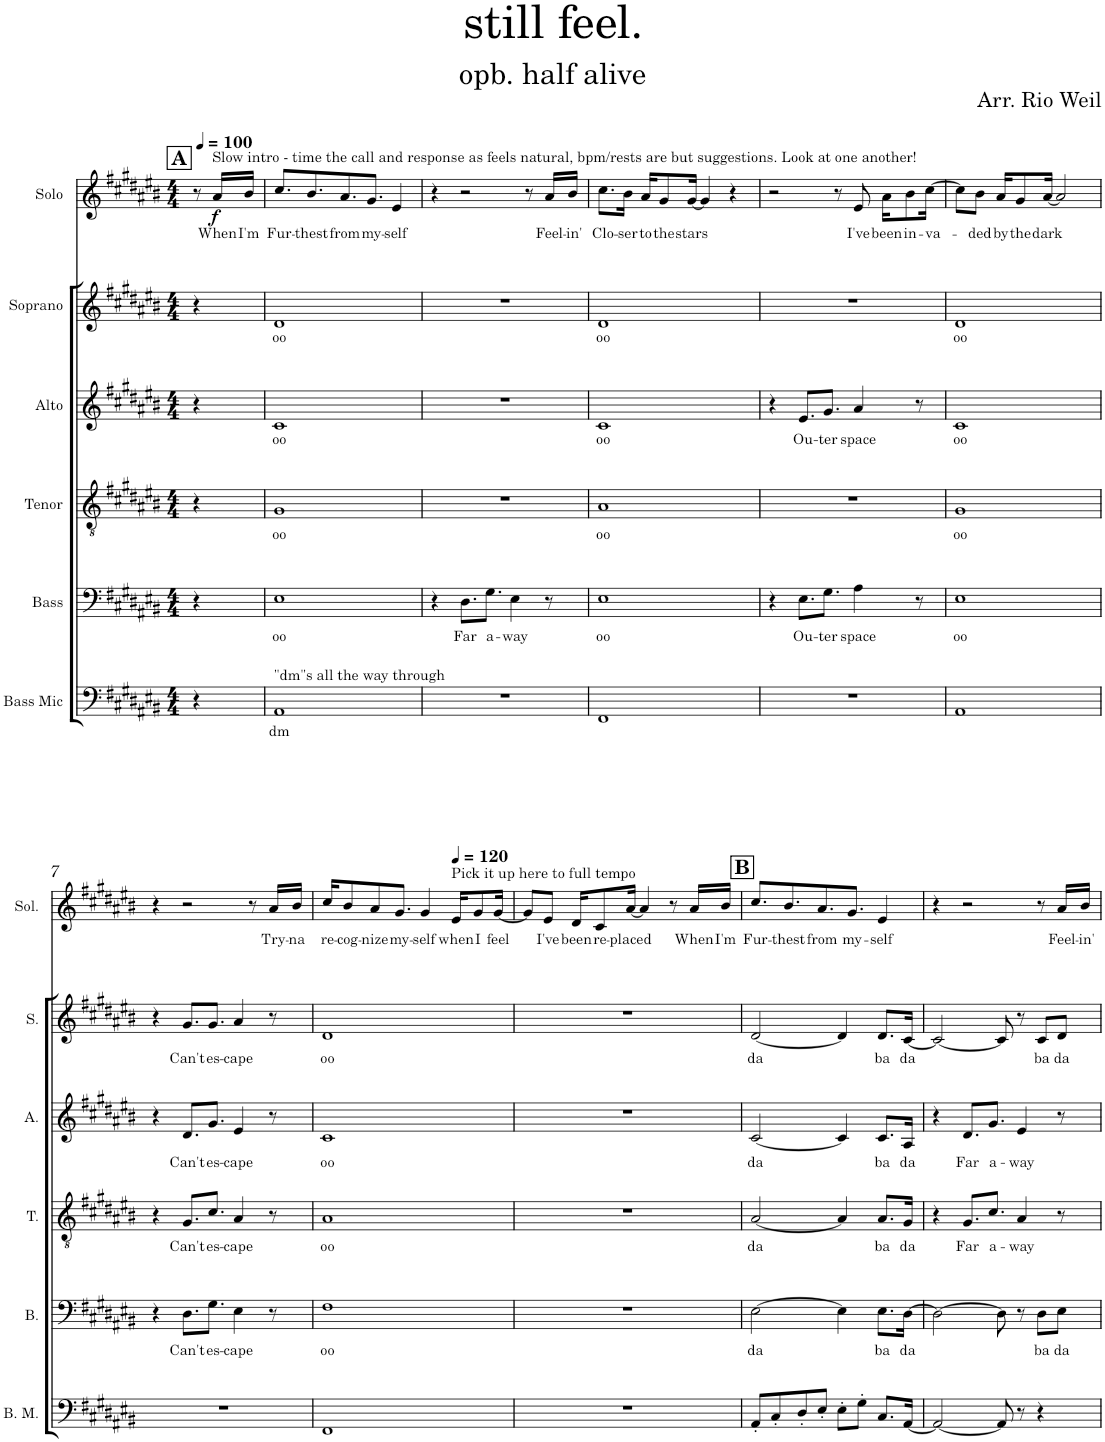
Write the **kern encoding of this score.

**kern	**text	**kern	**text	**kern	**text	**kern	**text	**kern	**text	**kern	**text	**dynam
*part6	*part6	*part5	*part5	*part4	*part4	*part3	*part3	*part2	*part2	*part1	*part1	*part1
*staff6	*staff6	*staff5	*staff5	*staff4	*staff4	*staff3	*staff3	*staff2	*staff2	*staff1	*staff1	*staff1
*I"Bass Mic	*	*I"Bass	*	*I"Tenor	*	*I"Alto	*	*I"Soprano	*	*I"Solo	*	*
*I'B. M.	*	*I'B.	*	*I'T.	*	*I'A.	*	*I'S.	*	*I'Sol.	*	*
*clefF4	*	*clefF4	*	*clefGv2	*	*clefG2	*	*clefG2	*	*clefG2	*	*
*	*	*	*	*	*	*	*	*	*	*Trd7c12	*	*
*k[f#c#g#d#a#e#b#]	*	*k[f#c#g#d#a#e#b#]	*	*k[f#c#g#d#a#e#b#]	*	*k[f#c#g#d#a#e#b#]	*	*k[f#c#g#d#a#e#b#]	*	*k[f#c#g#d#a#e#b#]	*	*
*M4/4	*	*M4/4	*	*M4/4	*	*M4/4	*	*M4/4	*	*M4/4	*	*
*MM100	*	*MM100	*	*MM100	*	*MM100	*	*MM100	*	*MM100	*	*
!!LO:REH:place=s1:a:B:cj:fs=14:t=A
=1	=1	=1	=1	=1	=1	=1	=1	=1	=1	=1	=1	=1
4r	.	4r	.	4r	.	4r	.	4r	.	8r	.	.
!	!	!	!	!	!	!	!	!	!	!LO:TX:a:t=Slow intro - time the call and response as feels natural, bpm/rests are but suggestions. Look at one another!	!	!
!	!	!	!	!	!	!	!	!	!	!	!LO:LY:b	!LO:DY:a
.	.	.	.	.	.	.	.	.	.	16a#/LL	When	f
!	!	!	!	!	!	!	!	!	!	!	!LO:LY:b	!
.	.	.	.	.	.	.	.	.	.	16b#/JJ	I'm	.
=2	=2	=2	=2	=2	=2	=2	=2	=2	=2	=2	=2	=2
!LO:TX:a:t="dm"s all the way through	!	!	!	!	!	!	!	!	!	!	!	!
!	!LO:LY:b	!	!LO:LY:b	!	!LO:LY:b	!	!LO:LY:b	!	!LO:LY:b	!	!LO:LY:b	!
1AA#	dm	1E#	oo	1G#	oo	1c#	oo	1d#	oo	8.cc#/L	Fur-	.
!	!	!	!	!	!	!	!	!	!	!	!LO:LY:b	!
.	.	.	.	.	.	.	.	.	.	8.b#/	-thest	.
!	!	!	!	!	!	!	!	!	!	!	!LO:LY:b	!
.	.	.	.	.	.	.	.	.	.	8.a#/	from	.
!	!	!	!	!	!	!	!	!	!	!	!LO:LY:b	!
.	.	.	.	.	.	.	.	.	.	8.g#/J	my-	.
!	!	!	!	!	!	!	!	!	!	!	!LO:LY:b	!
.	.	.	.	.	.	.	.	.	.	4e#/	-self	.
=3	=3	=3	=3	=3	=3	=3	=3	=3	=3	=3	=3	=3
1r	.	4r	.	1r	.	1r	.	1r	.	4r	.	.
!	!	!	!LO:LY:b	!	!	!	!	!	!	!	!	!
.	.	8.D#\L	Far	.	.	.	.	.	.	2r	.	.
!	!	!	!LO:LY:b	!	!	!	!	!	!	!	!	!
.	.	8.G#\J	a-	.	.	.	.	.	.	.	.	.
!	!	!	!LO:LY:b	!	!	!	!	!	!	!	!	!
.	.	4E#\	-way	.	.	.	.	.	.	.	.	.
.	.	.	.	.	.	.	.	.	.	8r	.	.
!	!	!	!	!	!	!	!	!	!	!	!LO:LY:b	!
.	.	8r	.	.	.	.	.	.	.	16a#/LL	Feel-	.
!	!	!	!	!	!	!	!	!	!	!	!LO:LY:b	!
.	.	.	.	.	.	.	.	.	.	16b#/JJ	-in'	.
=4	=4	=4	=4	=4	=4	=4	=4	=4	=4	=4	=4	=4
!	!	!	!LO:LY:b	!	!LO:LY:b	!	!LO:LY:b	!	!LO:LY:b	!	!LO:LY:b	!
1FF#	.	1E#	oo	1A#	oo	1c#	oo	1d#	oo	8.cc#\L	Clo-	.
!	!	!	!	!	!	!	!	!	!	!	!LO:LY:b	!
.	.	.	.	.	.	.	.	.	.	16b#\Jk	-ser	.
!	!	!	!	!	!	!	!	!	!	!	!LO:LY:b	!
.	.	.	.	.	.	.	.	.	.	16a#/KL	to	.
!	!	!	!	!	!	!	!	!	!	!	!LO:LY:b	!
.	.	.	.	.	.	.	.	.	.	8g#/	the	.
!	!	!	!	!	!	!	!	!	!	!	!LO:LY:b	!
.	.	.	.	.	.	.	.	.	.	[16g#/Jk	stars	.
.	.	.	.	.	.	.	.	.	.	4g#/]	.	.
.	.	.	.	.	.	.	.	.	.	4r	.	.
=5	=5	=5	=5	=5	=5	=5	=5	=5	=5	=5	=5	=5
1r	.	4r	.	1r	.	4r	.	1r	.	2r	.	.
!	!	!	!LO:LY:b	!	!	!	!LO:LY:b	!	!	!	!	!
.	.	8.E#\L	Ou-	.	.	8.e#/L	Ou-	.	.	.	.	.
!	!	!	!LO:LY:b	!	!	!	!LO:LY:b	!	!	!	!	!
.	.	8.G#\J	-ter	.	.	8.g#/J	-ter	.	.	.	.	.
.	.	.	.	.	.	.	.	.	.	8r	.	.
!	!	!	!LO:LY:b	!	!	!	!LO:LY:b	!	!	!	!LO:LY:b	!
.	.	4A#\	space	.	.	4a#/	space	.	.	8e#/	I've	.
!	!	!	!	!	!	!	!	!	!	!	!LO:LY:b	!
.	.	.	.	.	.	.	.	.	.	16a#\KL	been	.
!	!	!	!	!	!	!	!	!	!	!	!LO:LY:b	!
.	.	.	.	.	.	.	.	.	.	8b#\	in-	.
.	.	8r	.	.	.	8r	.	.	.	.	.	.
!	!	!	!	!	!	!	!	!	!	!	!LO:LY:b	!
.	.	.	.	.	.	.	.	.	.	[16cc#\Jk	-va-	.
=6	=6	=6	=6	=6	=6	=6	=6	=6	=6	=6	=6	=6
!	!	!	!LO:LY:b	!	!LO:LY:b	!	!LO:LY:b	!	!LO:LY:b	!	!	!
1AA#	.	1E#	oo	1G#	oo	1c#	oo	1d#	oo	8cc#\L]	.	.
!	!	!	!	!	!	!	!	!	!	!	!LO:LY:b	!
.	.	.	.	.	.	.	.	.	.	8b#\J	-ded	.
!	!	!	!	!	!	!	!	!	!	!	!LO:LY:b	!
.	.	.	.	.	.	.	.	.	.	16a#/KL	by	.
!	!	!	!	!	!	!	!	!	!	!	!LO:LY:b	!
.	.	.	.	.	.	.	.	.	.	8g#/	the	.
!	!	!	!	!	!	!	!	!	!	!	!LO:LY:b	!
.	.	.	.	.	.	.	.	.	.	[16a#/Jk	dark	.
.	.	.	.	.	.	.	.	.	.	2a#/]	.	.
!!LO:LB:g=z
=7	=7	=7	=7	=7	=7	=7	=7	=7	=7	=7	=7	=7
1r	.	4r	.	4r	.	4r	.	4r	.	4r	.	.
!	!	!	!LO:LY:b	!	!LO:LY:b	!	!LO:LY:b	!	!LO:LY:b	!	!	!
.	.	8.D#\L	Can't	8.G#/L	Can't	8.d#/L	Can't	8.g#/L	Can't	2r	.	.
!	!	!	!LO:LY:b	!	!LO:LY:b	!	!LO:LY:b	!	!LO:LY:b	!	!	!
.	.	8.G#\J	es-	8.c#/J	es-	8.g#/J	es-	8.g#/J	es-	.	.	.
!	!	!	!LO:LY:b	!	!LO:LY:b	!	!LO:LY:b	!	!LO:LY:b	!	!	!
.	.	4E#\	-cape	4A#/	-cape	4e#/	-cape	4a#/	-cape	.	.	.
.	.	.	.	.	.	.	.	.	.	8r	.	.
!	!	!	!	!	!	!	!	!	!	!	!LO:LY:b	!
.	.	8r	.	8r	.	8r	.	8r	.	16a#/LL	Try-	.
!	!	!	!	!	!	!	!	!	!	!	!LO:LY:b	!
.	.	.	.	.	.	.	.	.	.	16b#/JJ	-na	.
=8	=8	=8	=8	=8	=8	=8	=8	=8	=8	=8	=8	=8
!	!	!	!LO:LY:b	!	!LO:LY:b	!	!LO:LY:b	!	!LO:LY:b	!	!LO:LY:b	!
1FF#	.	1F#	oo	1A#	oo	1c#	oo	1d#	oo	16cc#/KL	re-	.
!	!	!	!	!	!	!	!	!	!	!	!LO:LY:b	!
.	.	.	.	.	.	.	.	.	.	8b#/	-cog-	.
!	!	!	!	!	!	!	!	!	!	!	!LO:LY:b	!
.	.	.	.	.	.	.	.	.	.	8a#/	-nize	.
!	!	!	!	!	!	!	!	!	!	!	!LO:LY:b	!
.	.	.	.	.	.	.	.	.	.	8.g#/J	my-	.
!	!	!	!	!	!	!	!	!	!	!	!LO:LY:b	!
.	.	.	.	.	.	.	.	.	.	4g#/	-self	.
*	*	*	*	*	*	*	*	*	*	*MM120	*	*
!	!	!	!	!	!	!	!	!	!	!LO:TX:a:t=Pick it up here to full tempo	!	!
!	!	!	!	!	!	!	!	!	!	!	!LO:LY:b	!
.	.	.	.	.	.	.	.	.	.	16e#/KL	when	.
!	!	!	!	!	!	!	!	!	!	!	!LO:LY:b	!
.	.	.	.	.	.	.	.	.	.	8g#/	I	.
!	!	!	!	!	!	!	!	!	!	!	!LO:LY:b	!
.	.	.	.	.	.	.	.	.	.	[16g#/Jk	feel	.
=9	=9	=9	=9	=9	=9	=9	=9	=9	=9	=9	=9	=9
1r	.	1r	.	1r	.	1r	.	1r	.	8g#/L]	.	.
!	!	!	!	!	!	!	!	!	!	!	!LO:LY:b	!
.	.	.	.	.	.	.	.	.	.	8e#/J	I've	.
!	!	!	!	!	!	!	!	!	!	!	!LO:LY:b	!
.	.	.	.	.	.	.	.	.	.	16d#/KL	been	.
!	!	!	!	!	!	!	!	!	!	!	!LO:LY:b	!
.	.	.	.	.	.	.	.	.	.	8c#/	re-	.
!	!	!	!	!	!	!	!	!	!	!	!LO:LY:b	!
.	.	.	.	.	.	.	.	.	.	[16a#/Jk	-placed	.
.	.	.	.	.	.	.	.	.	.	4a#/]	.	.
.	.	.	.	.	.	.	.	.	.	8r	.	.
!	!	!	!	!	!	!	!	!	!	!	!LO:LY:b	!
.	.	.	.	.	.	.	.	.	.	16a#/LL	When	.
!	!	!	!	!	!	!	!	!	!	!	!LO:LY:b	!
.	.	.	.	.	.	.	.	.	.	16b#/JJ	I'm	.
!!LO:REH:place=s1:a:B:cj:fs=14:t=B
=10	=10	=10	=10	=10	=10	=10	=10	=10	=10	=10	=10	=10
!	!	!	!LO:LY:b	!	!LO:LY:b	!	!LO:LY:b	!	!LO:LY:b	!	!LO:LY:b	!
8AA#'/L	.	[2E#\	da	[2A#/	da	[2c#/	da	[2d#/	da	8.cc#/L	Fur-	.
8C#'/	.	.	.	.	.	.	.	.	.	.	.	.
!	!	!	!	!	!	!	!	!	!	!	!LO:LY:b	!
.	.	.	.	.	.	.	.	.	.	8.b#/	-thest	.
8D#'/	.	.	.	.	.	.	.	.	.	.	.	.
!	!	!	!	!	!	!	!	!	!	!	!LO:LY:b	!
8E#'/J	.	.	.	.	.	.	.	.	.	8.a#/	from	.
8E#'\L	.	4E#\]	.	4A#/]	.	4c#/]	.	4d#/]	.	.	.	.
!	!	!	!	!	!	!	!	!	!	!	!LO:LY:b	!
.	.	.	.	.	.	.	.	.	.	8.g#/J	my-	.
8G#'\J	.	.	.	.	.	.	.	.	.	.	.	.
!	!	!	!LO:LY:b	!	!LO:LY:b	!	!LO:LY:b	!	!LO:LY:b	!	!LO:LY:b	!
8.C#/L	.	8.E#\L	ba	8.A#/L	ba	8.c#/L	ba	8.d#/L	ba	4e#/	-self	.
!	!	!	!LO:LY:b	!	!LO:LY:b	!	!LO:LY:b	!	!LO:LY:b	!	!	!
[16AA#/Jk	.	[16D#\Jk	da	16G#/Jk	da	16A#/Jk	da	[16c#/Jk	da	.	.	.
=11	=11	=11	=11	=11	=11	=11	=11	=11	=11	=11	=11	=11
2AA#/_	.	2D#\_	.	4r	.	4r	.	2c#/_	.	4r	.	.
!	!	!	!	!	!LO:LY:b	!	!LO:LY:b	!	!	!	!	!
.	.	.	.	8.G#/L	Far	8.d#/L	Far	.	.	2r	.	.
!	!	!	!	!	!LO:LY:b	!	!LO:LY:b	!	!	!	!	!
.	.	.	.	8.c#/J	a-	8.g#/J	a-	.	.	.	.	.
8AA#/]	.	8D#\]	.	.	.	.	.	8c#/]	.	.	.	.
!	!	!	!	!	!LO:LY:b	!	!LO:LY:b	!	!	!	!	!
8r	.	8r	.	4A#/	-way	4e#/	-way	8r	.	.	.	.
!	!	!	!LO:LY:b	!	!	!	!	!	!LO:LY:b	!	!	!
4r	.	8D#\L	ba	.	.	.	.	8c#/L	ba	8r	.	.
!	!	!	!LO:LY:b	!	!	!	!	!	!LO:LY:b	!	!LO:LY:b	!
.	.	8E#\J	da	8r	.	8r	.	8d#/J	da	16a#/LL	Feel-	.
!	!	!	!	!	!	!	!	!	!	!	!LO:LY:b	!
.	.	.	.	.	.	.	.	.	.	16b#/JJ	-in'	.
=	=	=	=	=	=	=	=	=	=	=	=	=
*-	*-	*-	*-	*-	*-	*-	*-	*-	*-	*-	*-	*-
